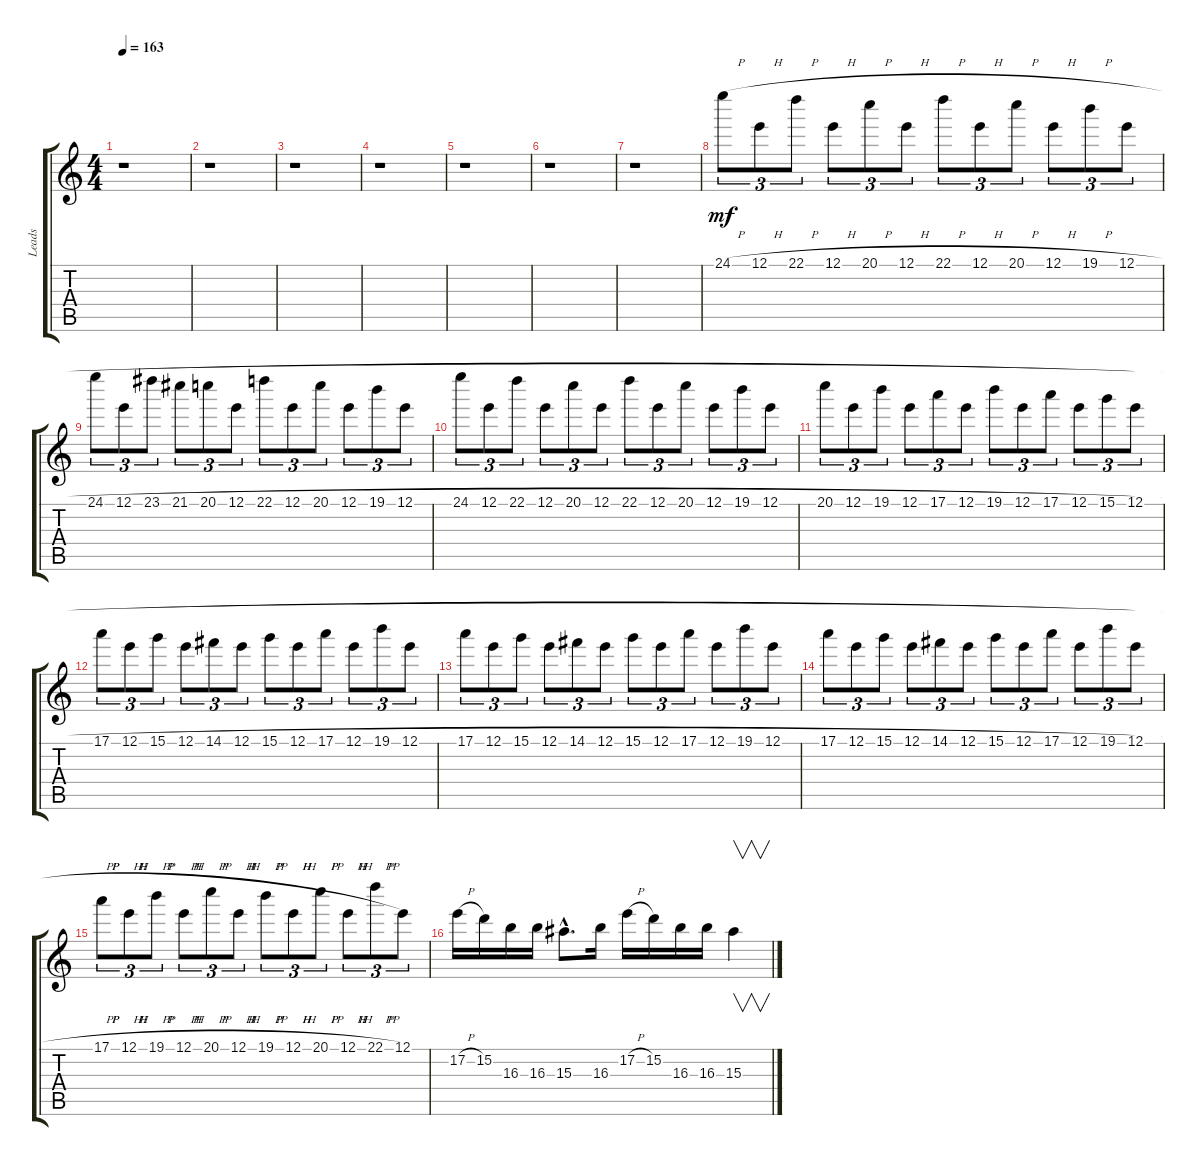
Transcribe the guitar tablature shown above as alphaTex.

\track ("Leads" "Leads") {instrument distortionguitar}
\staff {score tabs}
\tuning (E4 B3 G3 D3 A2 E2) {hide}
\ts (4 4)
\tempo 163
\clef g2
\ks c
r.1{dy mf} |
r.1 |
r.1 |
r.1 |
r.1 |
r.1 |
r.1 |
24.1{h}.8{tu (3 2)} 12.1{h}.8{tu (3 2)} 22.1{h}.8{tu (3 2)} 12.1{h}.8{tu (3 2)} 20.1{h}.8{tu (3 2)} 12.1{h}.8{tu (3 2)} 22.1{h}.8{tu (3 2)} 12.1{h}.8{tu (3 2)} 20.1{h}.8{tu (3 2)} 12.1{h}.8{tu (3 2)} 19.1{h}.8{tu (3 2)} 12.1{h}.8{tu (3 2)} |
24.1{h}.8{tu (3 2)} 12.1{h}.8{tu (3 2)} 23.1{h}.8{tu (3 2)} 21.1{h}.8{tu (3 2)} 20.1{h}.8{tu (3 2)} 12.1{h}.8{tu (3 2)} 22.1{h}.8{tu (3 2)} 12.1{h}.8{tu (3 2)} 20.1{h}.8{tu (3 2)} 12.1{h}.8{tu (3 2)} 19.1{h}.8{tu (3 2)} 12.1{h}.8{tu (3 2)} |
24.1{h}.8{tu (3 2)} 12.1{h}.8{tu (3 2)} 22.1{h}.8{tu (3 2)} 12.1{h}.8{tu (3 2)} 20.1{h}.8{tu (3 2)} 12.1{h}.8{tu (3 2)} 22.1{h}.8{tu (3 2)} 12.1{h}.8{tu (3 2)} 20.1{h}.8{tu (3 2)} 12.1{h}.8{tu (3 2)} 19.1{h}.8{tu (3 2)} 12.1{h}.8{tu (3 2)} |
20.1{h}.8{tu (3 2)} 12.1{h}.8{tu (3 2)} 19.1{h}.8{tu (3 2)} 12.1{h}.8{tu (3 2)} 17.1{h}.8{tu (3 2)} 12.1{h}.8{tu (3 2)} 19.1{h}.8{tu (3 2)} 12.1{h}.8{tu (3 2)} 17.1{h}.8{tu (3 2)} 12.1{h}.8{tu (3 2)} 15.1{h}.8{tu (3 2)} 12.1{h}.8{tu (3 2)} |
17.1{h}.8{tu (3 2)} 12.1{h}.8{tu (3 2)} 15.1{h}.8{tu (3 2)} 12.1{h}.8{tu (3 2)} 14.1{h}.8{tu (3 2)} 12.1{h}.8{tu (3 2)} 15.1{h}.8{tu (3 2)} 12.1{h}.8{tu (3 2)} 17.1{h}.8{tu (3 2)} 12.1{h}.8{tu (3 2)} 19.1{h}.8{tu (3 2)} 12.1{h}.8{tu (3 2)} |
17.1{h}.8{tu (3 2)} 12.1{h}.8{tu (3 2)} 15.1{h}.8{tu (3 2)} 12.1{h}.8{tu (3 2)} 14.1{h}.8{tu (3 2)} 12.1{h}.8{tu (3 2)} 15.1{h}.8{tu (3 2)} 12.1{h}.8{tu (3 2)} 17.1{h}.8{tu (3 2)} 12.1{h}.8{tu (3 2)} 19.1{h}.8{tu (3 2)} 12.1{h}.8{tu (3 2)} |
17.1{h}.8{tu (3 2)} 12.1{h}.8{tu (3 2)} 15.1{h}.8{tu (3 2)} 12.1{h}.8{tu (3 2)} 14.1{h}.8{tu (3 2)} 12.1{h}.8{tu (3 2)} 15.1{h}.8{tu (3 2)} 12.1{h}.8{tu (3 2)} 17.1{h}.8{tu (3 2)} 12.1{h}.8{tu (3 2)} 19.1{h}.8{tu (3 2)} 12.1{h}.8{tu (3 2)} |
17.1{h}.8{tu (3 2)} 12.1{h}.8{tu (3 2)} 19.1{h}.8{tu (3 2)} 12.1{h}.8{tu (3 2)} 20.1{h}.8{tu (3 2)} 12.1{h}.8{tu (3 2)} 19.1{h}.8{tu (3 2)} 12.1{h}.8{tu (3 2)} 20.1{h}.8{tu (3 2)} 12.1{h}.8{tu (3 2)} 22.1{h}.8{tu (3 2)} 12.1.8{tu (3 2)} |
17.2{h}.16 15.2.16 16.3.16 16.3.16 15.3{hac}.8{d} 16.3.16 17.2{h}.16 15.2.16 16.3.16 16.3.16 15.3.4{v}
